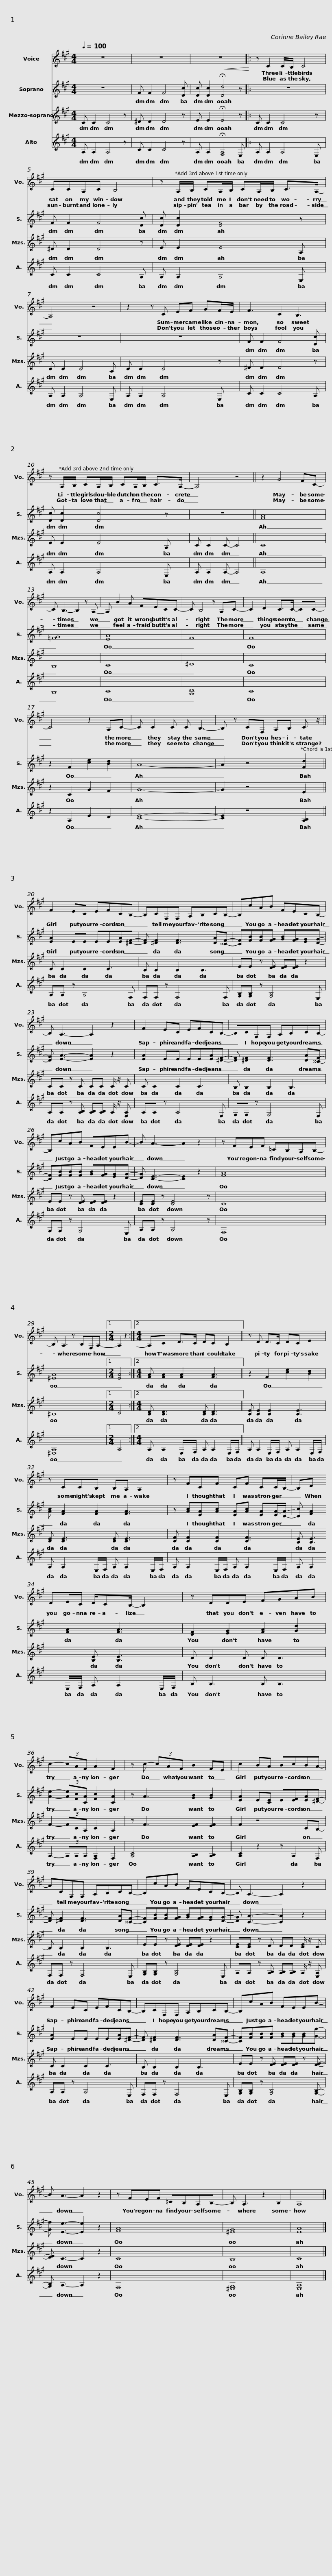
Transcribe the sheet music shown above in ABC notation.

X:1
%%score 1 2 3 ( 4 5 )
L:1/8
Q:1/4=100
M:4/4
I:linebreak $
K:A
V:1 treble
V:2 treble
V:3 treble
V:4 treble
V:5 treble
V:1
 z8 | z8 | z8 |: z C2 C/B,/ C4 | CCA,C B,4 |$ %5
 z A,/B,/ CA,/B,/ CA,/B,/ C>A,- | A,4 z4 | z2 z C EF GF/E/ |$ F3 C2 B,3 | z A,/B,/ CA,/B,/ CA,/B,/ C>A,- | %10
 A,4 z4 || z2 G4 FC- |$ C B,3- B,2 z A,- | A, B2 A FECC- | C B,4 z A,C- | %15
 C2 D2 C>C- CC- | C4 z2 A,C- |$ C C2 C C B,3- | B, z CF, A,B, C3/2 z/ || F2 EC EFCB,- |$ %20
 B,CF,F, A,B,CB,- | B,cAB FECB,- | B, A,3- A,2 z2 |$ F2 EC EFCB,- | B,CF,F, A,B,CB,- | %25
 B,cAB FEEB- | B A3- A2 z2 |$ z FEF =CB,A,B,- | B, A,3 z B,F,A,- |1[M:2/4] A,2 z2 :|2 %30
[M:4/4] A,C D>C DC B,2 ||$ z D D>C DC E2 | z CCB, B,A, A,2 | z FCF CF CC/B,/- |$ B,D DE/C/ D/CB,/- B,2 | %35
 z DDE FGAB | c2- (3cAF A2 F2 |$ z c- (3cAF B2 FE || c2 BA BcBA- | ACF,F, A,B,CB,- |$ %40
 B,cAB FECB,- | B, A,3- A,2 z2 | F2 EC EFCB,- |$ B,CF,F, A,B,CB,- | B,cAB FEEB- | %45
 B A3- A2 z2 |$ z FEF =CB,A,B,- | B, A,3 z2 B,2 | A,8 |] %49
V:2
 z8 | F F2 F4 [Dc] | [Dc] [Dc]2!<(! !fermata![Dd]4 z!<)! |: z8 | F F2 F4 [Dc] |$ %5
 [Dc] [Dc]2 [DF]4 z | z8 | z8 |$ F F2 F4 [Dc] | [Dc] [Dc]2 [Dc]4 z | %10
 z8 || [FA]8 |$ [=FG]8 | [EA]8 | F8 | %15
 F8 | z2 F2 [ce]2 [Bd]2 |$ A8- | A2 z4 [Fd]2 || [EA]2 EE EE[EA][^DF]- |$ %20
 [DF] [^DF]2 [DF]3 [DA][^^CF]- | [CF][FB][FB][FG] [GB][FG][EG][DG]- | [DG] [EA]3- [EA]2 z2 |$ [EA]2 EE EE[EA][^DF]- | [DF] [^DF]2 [DF]3 [DA][^^CF]- | %25
 [CF][FB][FB][FB] [GB][FG][EG][DG]- | [DG] [CE]3- [CE]2 z2 |$ [FA]8 | [^EA]8 |1[M:2/4] [EA]4 :|2 %30
[M:4/4] [FA] [FA]2 [FA]2 [FA]3 ||$ z2 F2 [ce]2 [Bd]2 | [Ac] [FA]2 [FA]2 [FA]3 | z [Ac][EA][Ac] [EA][Ac] [EA][EA-]/!-(![D-A]/ |$ !-)![Dc] [FA]2 [FA]2 [FA]3 | %35
 [DF]2 [EG]2 [FA]2 [Gd]2 | [Ae]2- (3[Ae][Fc][CA] [Fc]2 [CA]2 |$ z A3 [GB]2 [GB]2 || [EA]2 E[CE] E[EF][EA][^DF]- | [DF] [^DF]2 [DF]3 [DA][^^CF]- |$ %40
 [CF][FB][FB][FG] [GB][FG][EG][DG]- | [DG] [CA]3- [CA]2 z2 | [EA]2 EE EE[EA][^DF]- |$ [DF] [^DF]2 [DF]3 [DA][^^CF]- | [CF][FB][FB][FB] [GB][GB][GB][Gf]- | %45
 [Gf] [Ee]3- [Ee]2 z2 |$ [FA]8 | [^EG]8 | [EA]8 |] %49
V:3
 C C2 C4 z | ^D D2 D4 z | E E2 !fermata!E4 z |: C C2 C4 z | ^D D2 D4 z |$ %5
 E E2 E4 A, | C C2 C4 A, | C C2 C4 z |$ ^D D2 D4 z | E E2 E4 A, | %10
 C C2 C- C4 || C8 |$ B,8 | C8 | ^D8 | %15
 C8 | z2 C2 G2 F2 |$ G8- | G2 z4 E2 || C C2 C2 C3 |$ %20
 B, B,2 B,2 B,3 | EE z [DE] [DE][DE] z2 | CC z C CC C/ z/ C |$ C C2 C2 C3 | B, B,2 B,2 B,3 | %25
 EE z [DE] [DE][DE] z2 | [CE][CE] z [CE]4 z |$ C8 | ^B,8 |1[M:2/4] C4 :|2 %30
[M:4/4] [B,D] [B,D]3 [B,D] [B,D]3 ||$ [B,E] [B,E]2 [B,E]2 [B,E]3 | [CE] [CE]3 [CE] [CE]3 | [CF] [CF]2 [CF]2 [CF]3 |$ [B,E] [B,E]3 [B,E] [B,E]3 | %35
 D D2 D D D3 | F2- (3FCA, C2 A,2 |$ z F3 [EF]2 [EF]2 || F2 z4 CB,- | B, B,2 B,2 B,3 |$ %40
 EE z [DE] [DE][DE] z2 | [CE][CE] z D DD [CE]/ z/ C | C C2 C2 C3 |$ B, B,2 B,2 B,3 | EE z [DE] [DE][DE] z [DE]- | %45
 [DE] C3- C2 z2 |$ C8 | B,8 | C8 |] %49
V:4
 A, A,2 A,4 z | C C2 C4 z | A, A,2 !fermata![F,A,]4 E, |: A, A,2 A,4 E, | C C2 C4 A, |$ %5
 A, A,2 A,4 E, | A, A,2 A,4 E, | A, A,2 A,4 E, |$ C C2 C4 A, | A, A,2 A,4 E, | %10
 A, A,2 A,- A,4 || A,8 |$ G,8 | A,8 | [F,B,]8 | %15
 A,8 | z2 A,2 E2 D2 |$ [CE]8- | [CE]2 z4 [A,B,]2 || A,A, z A,4 F, |$ %20
 F,F, z F,4 F, | [G,B,][G,B,] z [G,B,]4 E, | A,A, z [A,B,] [A,B,][A,B,] A,/ z/ [E,A,] |$ A,A, z A,4 E, | F,F, z F,4 E, | %25
 G,G, z G,4 E, | A,A, z A,4 z |$ F,8 | [^E,A,]8 |1[M:2/4] A,4 :|2 %30
[M:4/4] A, A,2 E,/F,/ A, A,2 E,/F,/ ||$ A, A,2 E,/F,/ A, A,2 E,/F,/ | A, A,2 E,/F,/ A, A,2 E,/F,/ | A, A,2 E,/F,/ A, A,2 E,/F,/ |$ A, A,2 E,/F,/ A, A,2 E,/F,/ | %35
 B, B,3 B, B,3 | A,2- (3A,A,A, [F,A,]2 F,2 |$ [A,C]4 [A,B,]2 [A,B,]2 || [A,C]2 z2 z A,2 F, | F,F, z F,4 E, |$ %40
 [G,B,][G,B,] z [G,B,]4 E, | A,A, z [A,B,] [A,B,][A,B,] A,/ z/ [E,A,] | A,A, z A,4 E, |$ F,F, z F,4 E, | [G,B,][G,B,] z [G,B,]4 [G,B,]- | %45
 [G,B,] A,3- A,2 z2 |$ F,8 | [^E,G,]8 | A,8 |] %49
V:5
 x8 | x8 | x8 |: x8 | x8 |$ %5
 x8 | x8 | x8 |$ x8 | x8 | %10
 x8 || x8 |$ x8 | x8 | x8 | %15
 x8 | x8 |$ x8 | x8 || x8 |$ %20
 x8 | x8 | x8 |$ x8 | x8 | %25
 x8 | x8 |$ x8 | x8 |1[M:2/4] x4 :|2 %30
[M:4/4] x8 ||$ x8 | x8 | x8 |$ x8 | %35
 x8 | x8 |$ x8 || x8 | x8 |$ %40
 x8 | x8 | x8 |$ x8 | x8 | %45
 x8 |$ x8 | x8 | E,8 |] %49
